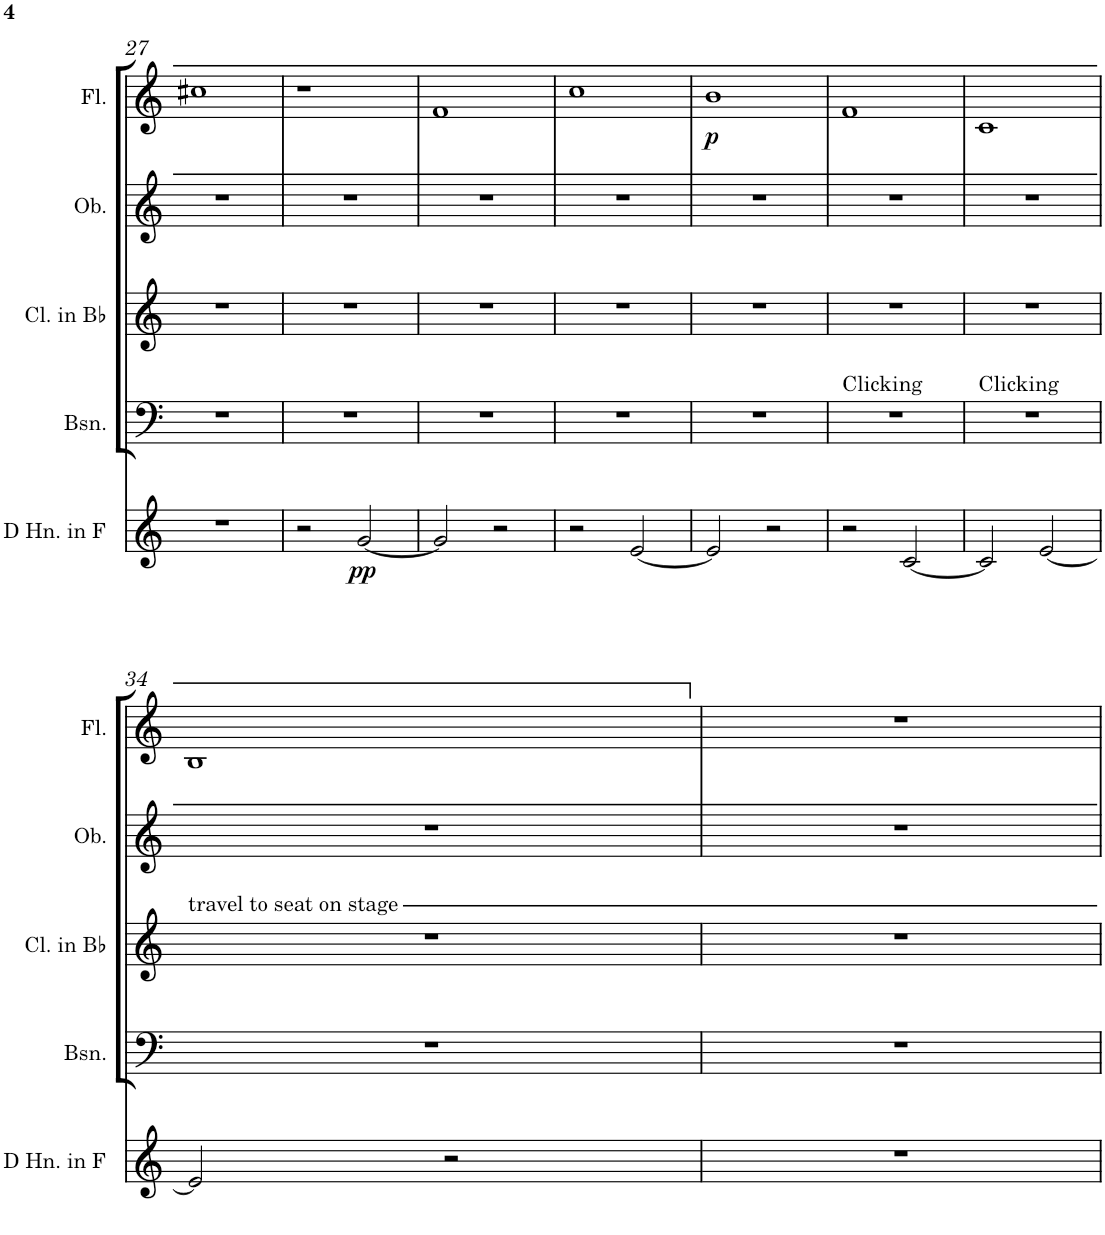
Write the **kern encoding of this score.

**kern	**dynam	**kern	**kern	**kern	**kern	**dynam
*part5	*part5	*part4	*part3	*part2	*part1	*part1
*staff5	*staff5	*staff4	*staff3	*staff2	*staff1	*staff1
*I"Horn in F	*	*I"Bassoon	*I"Clarinet in Bb	*I"Oboe	*I"Flute	*
*	*	*I'Bsn.	*I'Cl. in Bb	*I'Ob.	*I'Fl.	*
!!LO:PB:g=z
*clefG2	*	*clefF4	*clefG2	*clefG2	*clefG2	*
*Trd4c7	*	*	*Trd1c2	*	*	*
*k[]	*	*k[]	*k[]	*k[]	*k[]	*
*M4/4	*	*M4/4	*M4/4	*M4/4	*M4/4	*
=27	=27	=27	=27	=27	=27	=27
1r	.	1r	1r	1r	1cc#X	.
=28	=28	=28	=28	=28	=28	=28
2r	.	1r	1r	1r	1r	.
!	!LO:DY:b	!	!	!	!	!
[2g/	pp	.	.	.	.	.
=29	=29	=29	=29	=29	=29	=29
2g/]	.	1r	1r	1r	1f	.
2r	.	.	.	.	.	.
=30	=30	=30	=30	=30	=30	=30
2r	.	1r	1r	1r	1cc	.
[2e/	.	.	.	.	.	.
=31	=31	=31	=31	=31	=31	=31
!	!	!	!	!	!	!LO:DY:b
2e/]	.	1r	1r	1r	1b	p
2r	.	.	.	.	.	.
=32	=32	=32	=32	=32	=32	=32
!	!	!LO:TX:a:t=Clicking	!	!	!	!
2r	.	1r	1r	1r	1f	.
[2c/	.	.	.	.	.	.
=33	=33	=33	=33	=33	=33	=33
!	!	!LO:TX:a:t=Clicking	!	!	!	!
2c/]	.	1r	1r	1r	1c	.
[2e/	.	.	.	.	.	.
!!LO:LB:g=z
=34	=34	=34	=34	=34	=34	=34
!	!	!	!LO:TX:a:t=travel to seat on stage	!	!	!
2e/]	.	1r	1r	1r	1B	.
2r	.	.	.	.	.	.
=35	=35	=35	=35	=35	=35	=35
1r	.	1r	1r	1r	1r	.
=	=	=	=	=	=	=
*-	*-	*-	*-	*-	*-	*-
